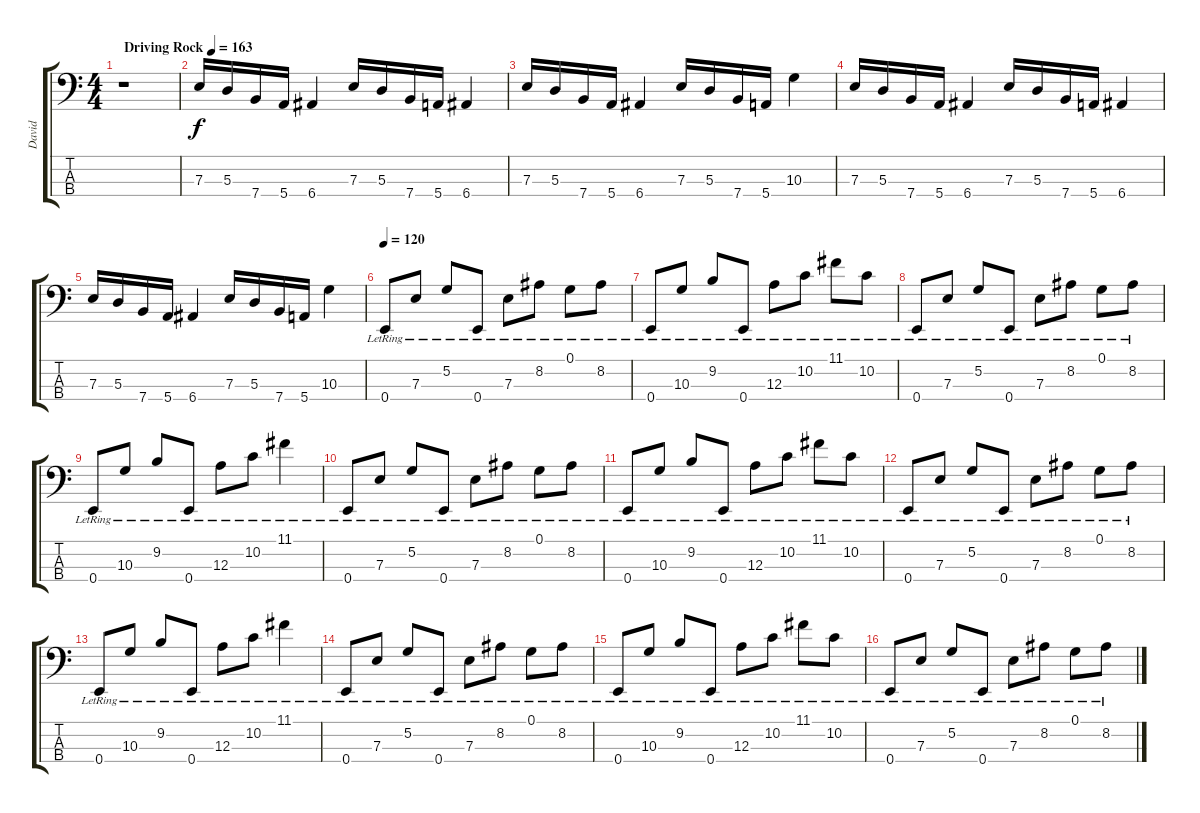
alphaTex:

\track ("David" "David") {instrument electricbasspick}
\staff {score tabs}
\tuning (G2 D2 A1 E1) {hide}
\ts (4 4)
\tempo (163 "Driving Rock")
\clef f4
\ks c
r.1{dy f instrument electricbasspick} |
7.3.16 5.3.16 7.4.16 5.4.16 6.4.4 7.3.16 5.3.16 7.4.16 5.4.16 6.4.4 |
7.3.16 5.3.16 7.4.16 5.4.16 6.4.4 7.3.16 5.3.16 7.4.16 5.4.16 10.3.4 |
7.3.16 5.3.16 7.4.16 5.4.16 6.4.4 7.3.16 5.3.16 7.4.16 5.4.16 6.4.4 |
7.3.16 5.3.16 7.4.16 5.4.16 6.4.4 7.3.16 5.3.16 7.4.16 5.4.16 10.3.4 |
\tempo 120
0.4{lr}.8 7.3{lr}.8 5.2{lr}.8 0.4{lr}.8 7.3{lr}.8 8.2{lr}.8 0.1{lr}.8 8.2{lr}.8 |
0.4{lr}.8 10.3{lr}.8 9.2{lr}.8 0.4{lr}.8 12.3{lr}.8 10.2{lr}.8 11.1{lr}.8 10.2{lr}.8 |
0.4{lr}.8 7.3{lr}.8 5.2{lr}.8 0.4{lr}.8 7.3{lr}.8 8.2{lr}.8 0.1{lr}.8 8.2{lr}.8 |
0.4{lr}.8 10.3{lr}.8 9.2{lr}.8 0.4{lr}.8 12.3{lr}.8 10.2{lr}.8 11.1{lr}.4 |
0.4{lr}.8 7.3{lr}.8 5.2{lr}.8 0.4{lr}.8 7.3{lr}.8 8.2{lr}.8 0.1{lr}.8 8.2{lr}.8 |
0.4{lr}.8 10.3{lr}.8 9.2{lr}.8 0.4{lr}.8 12.3{lr}.8 10.2{lr}.8 11.1{lr}.8 10.2{lr}.8 |
0.4{lr}.8 7.3{lr}.8 5.2{lr}.8 0.4{lr}.8 7.3{lr}.8 8.2{lr}.8 0.1{lr}.8 8.2{lr}.8 |
0.4{lr}.8 10.3{lr}.8 9.2{lr}.8 0.4{lr}.8 12.3{lr}.8 10.2{lr}.8 11.1{lr}.4 |
0.4{lr}.8 7.3{lr}.8 5.2{lr}.8 0.4{lr}.8 7.3{lr}.8 8.2{lr}.8 0.1{lr}.8 8.2{lr}.8 |
0.4{lr}.8 10.3{lr}.8 9.2{lr}.8 0.4{lr}.8 12.3{lr}.8 10.2{lr}.8 11.1{lr}.8 10.2{lr}.8 |
0.4{lr}.8 7.3{lr}.8 5.2{lr}.8 0.4{lr}.8 7.3{lr}.8 8.2{lr}.8 0.1{lr}.8 8.2{lr}.8
